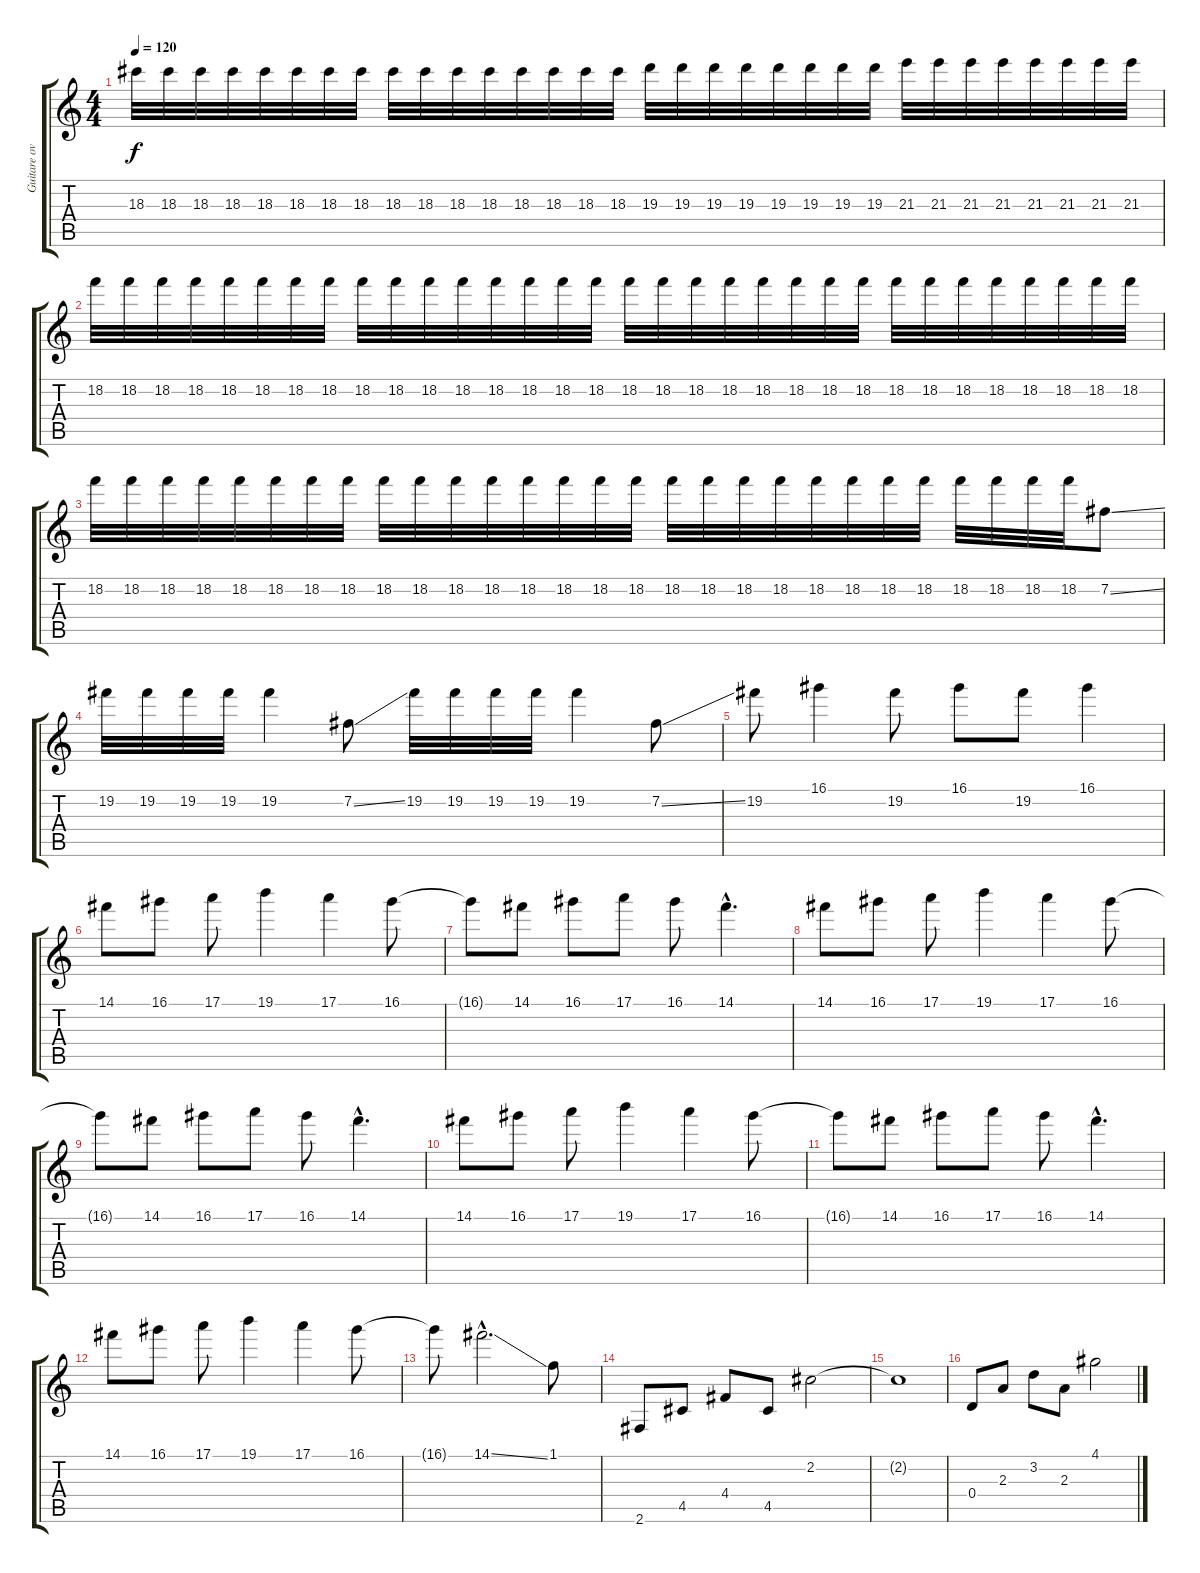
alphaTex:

\track ("Guitare overdrive" "Guitare ov") {instrument overdrivenguitar}
\staff {score tabs}
\tuning (E4 B3 G3 D3 A2 E2) {hide}
\ts (4 4)
\tempo 120
\clef g2
\ks c
18.3.32{dy f} 18.3.32 18.3.32 18.3.32 18.3.32 18.3.32 18.3.32 18.3.32 18.3.32 18.3.32 18.3.32 18.3.32 18.3.32 18.3.32 18.3.32 18.3.32 19.3.32 19.3.32 19.3.32 19.3.32 19.3.32 19.3.32 19.3.32 19.3.32 21.3.32 21.3.32 21.3.32 21.3.32 21.3.32 21.3.32 21.3.32 21.3.32 |
18.2.32 18.2.32 18.2.32 18.2.32 18.2.32 18.2.32 18.2.32 18.2.32 18.2.32 18.2.32 18.2.32 18.2.32 18.2.32 18.2.32 18.2.32 18.2.32 18.2.32 18.2.32 18.2.32 18.2.32 18.2.32 18.2.32 18.2.32 18.2.32 18.2.32 18.2.32 18.2.32 18.2.32 18.2.32 18.2.32 18.2.32 18.2.32 |
18.2.32 18.2.32 18.2.32 18.2.32 18.2.32 18.2.32 18.2.32 18.2.32 18.2.32 18.2.32 18.2.32 18.2.32 18.2.32 18.2.32 18.2.32 18.2.32 18.2.32 18.2.32 18.2.32 18.2.32 18.2.32 18.2.32 18.2.32 18.2.32 18.2.32 18.2.32 18.2.32 18.2.32 7.2{ss}.8 |
19.2.32 19.2.32 19.2.32 19.2.32 19.2.4 7.2{ss}.8 19.2.32 19.2.32 19.2.32 19.2.32 19.2.4 7.2{ss}.8 |
19.2.8 16.1.4 19.2.8 16.1.8 19.2.8 16.1.4 |
14.1.8 16.1.8 17.1.8 19.1.4 17.1.4 16.1.8 |
16.1{t}.8 14.1.8 16.1.8 17.1.8 16.1.8 14.1{hac}.4{d} |
14.1.8 16.1.8 17.1.8 19.1.4 17.1.4 16.1.8 |
16.1{t}.8 14.1.8 16.1.8 17.1.8 16.1.8 14.1{hac}.4{d} |
14.1.8 16.1.8 17.1.8 19.1.4 17.1.4 16.1.8 |
16.1{t}.8 14.1.8 16.1.8 17.1.8 16.1.8 14.1{hac}.4{d} |
14.1.8 16.1.8 17.1.8 19.1.4 17.1.4 16.1.8 |
16.1{t}.8 14.1{ss hac}.2{d} 1.1.8 |
2.6.8 4.5.8 4.4.8 4.5.8 2.2.2 |
2.2{t}.1 |
0.4.8 2.3.8 3.2.8 2.3.8 4.1.2
